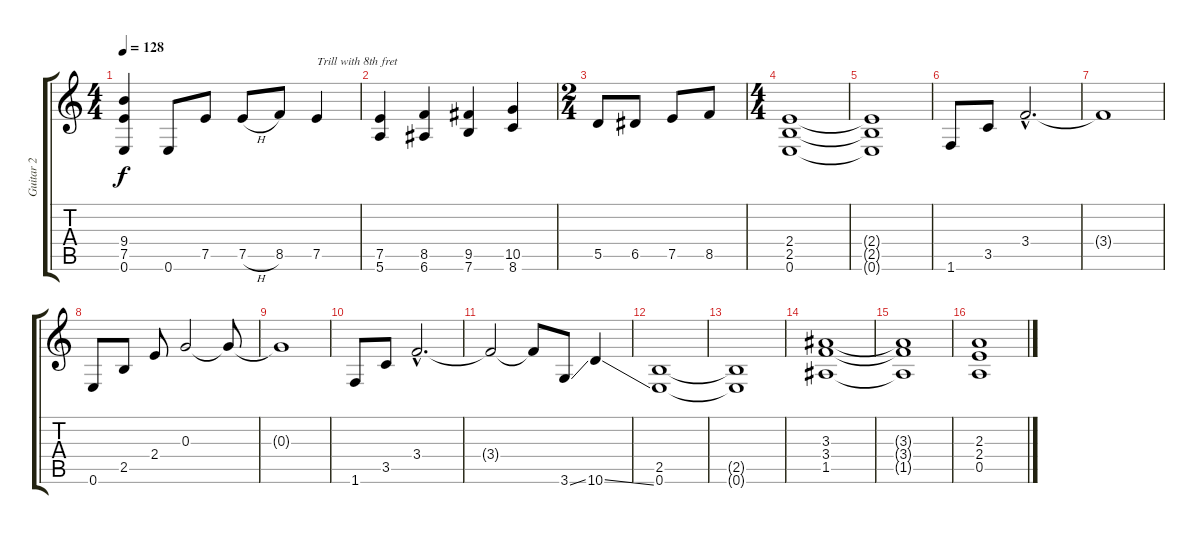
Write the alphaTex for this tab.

\track ("Guitar 2" "Guitar 2") {instrument distortionguitar}
\staff {score tabs}
\tuning (E4 B3 G3 D3 A2 E2) {hide}
\ts (4 4)
\tempo 128
\clef g2
\ks c
(9.4 7.5 0.6).4{dy f} 0.6.8 7.5.8 7.5{h}.8 8.5.8 7.5.4{txt "Trill with 8th fret"} |
(7.5 5.6).4 (8.5 6.6).4 (9.5 7.6).4 (10.5 8.6).4 |
\ts (2 4)
5.5.8 6.5.8 7.5.8 8.5.8 |
\ts (4 4)
(2.4 2.5 0.6).1 |
(2.4{t} 2.5{t} 0.6{t}).1 |
1.6.8 3.5.8 3.4{hac}.2{d} |
3.4{t}.1 |
0.6.8 2.5.8 2.4.8 0.3.2 0.3{t}.8 |
0.3{t}.1 |
1.6.8 3.5.8 3.4{hac}.2{d} |
3.4{t}.2 3.4{t}.8 3.6{ss}.8 10.6{ss}.4 |
(2.5 0.6).1 |
(2.5{t} 0.6{t}).1 |
(3.3 3.4 1.5).1 |
(3.3{t} 3.4{t} 1.5{t}).1 |
(2.3 2.4 0.5).1
